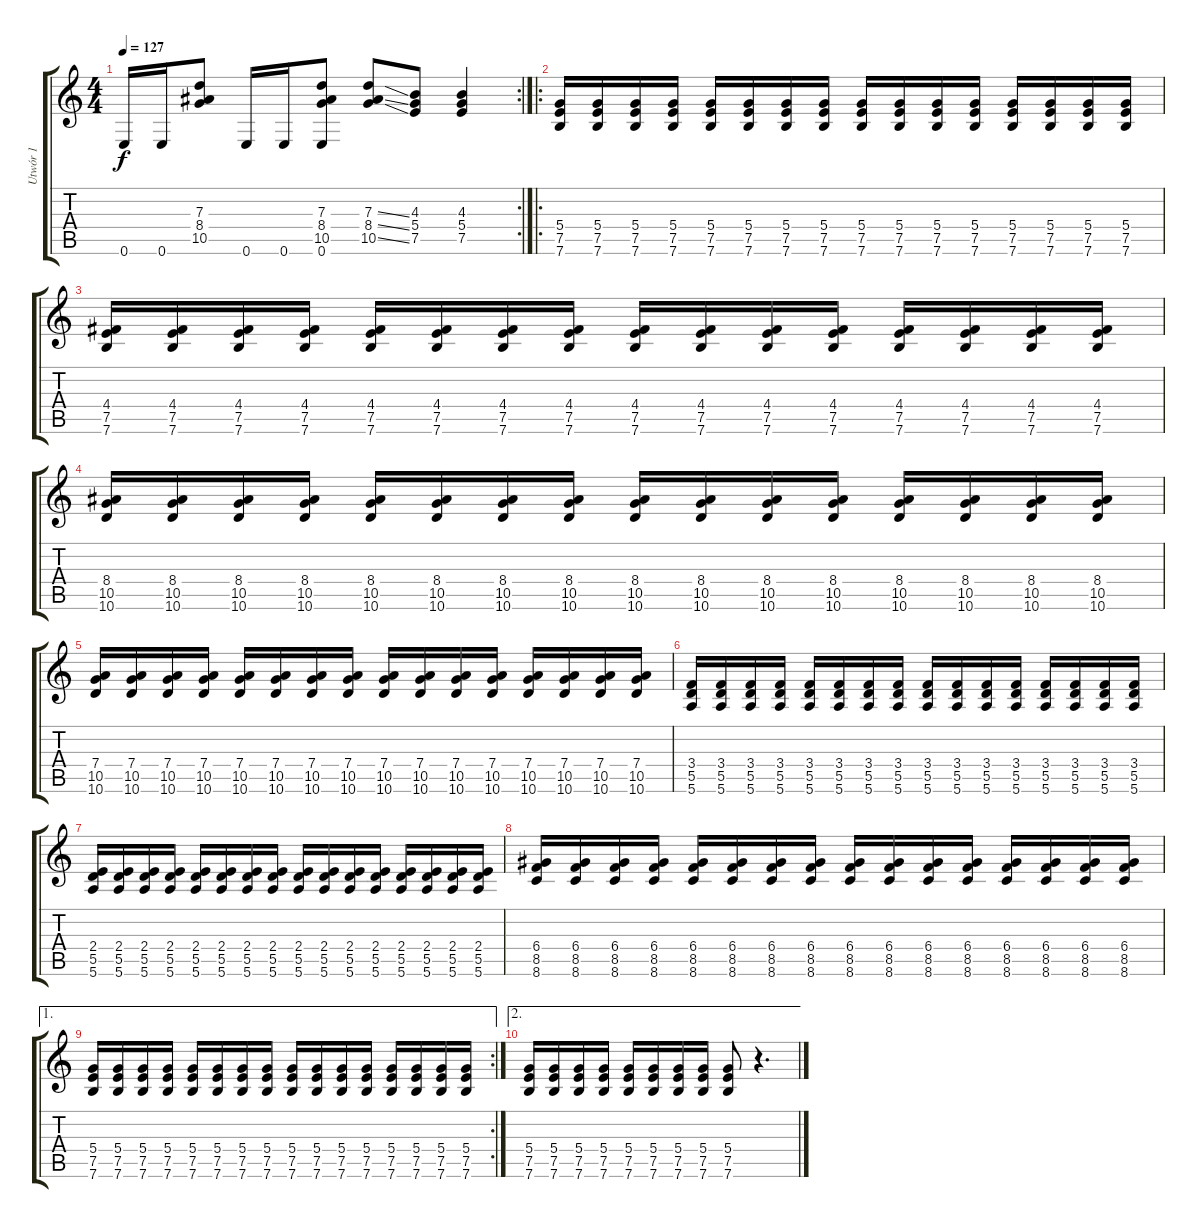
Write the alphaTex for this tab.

\track ("Utwór 1" "Utwór 1") {instrument acousticguitarnylon}
\staff {score tabs}
\tuning (E4 B3 G3 D3 A2 E2) {hide}
\rc 2
\ts (4 4)
\tempo 127
\clef g2
\ks c
0.6.16{dy f} 0.6.16 (7.3 8.4 10.5).8 0.6.16 0.6.16 (7.3 8.4 10.5 0.6).8 (7.3{ss} 8.4{ss} 10.5{ss}).8 (4.3 5.4 7.5).8 (4.3 5.4 7.5).4 |
\ro
(5.4 7.5 7.6).16 (5.4 7.5 7.6).16 (5.4 7.5 7.6).16 (5.4 7.5 7.6).16 (5.4 7.5 7.6).16 (5.4 7.5 7.6).16 (5.4 7.5 7.6).16 (5.4 7.5 7.6).16 (5.4 7.5 7.6).16 (5.4 7.5 7.6).16 (5.4 7.5 7.6).16 (5.4 7.5 7.6).16 (5.4 7.5 7.6).16 (5.4 7.5 7.6).16 (5.4 7.5 7.6).16 (5.4 7.5 7.6).16 |
(4.4 7.5 7.6).16 (4.4 7.5 7.6).16 (4.4 7.5 7.6).16 (4.4 7.5 7.6).16 (4.4 7.5 7.6).16 (4.4 7.5 7.6).16 (4.4 7.5 7.6).16 (4.4 7.5 7.6).16 (4.4 7.5 7.6).16 (4.4 7.5 7.6).16 (4.4 7.5 7.6).16 (4.4 7.5 7.6).16 (4.4 7.5 7.6).16 (4.4 7.5 7.6).16 (4.4 7.5 7.6).16 (4.4 7.5 7.6).16 |
(8.4 10.5 10.6).16 (8.4 10.5 10.6).16 (8.4 10.5 10.6).16 (8.4 10.5 10.6).16 (8.4 10.5 10.6).16 (8.4 10.5 10.6).16 (8.4 10.5 10.6).16 (8.4 10.5 10.6).16 (8.4 10.5 10.6).16 (8.4 10.5 10.6).16 (8.4 10.5 10.6).16 (8.4 10.5 10.6).16 (8.4 10.5 10.6).16 (8.4 10.5 10.6).16 (8.4 10.5 10.6).16 (8.4 10.5 10.6).16 |
(7.4 10.5 10.6).16 (7.4 10.5 10.6).16 (7.4 10.5 10.6).16 (7.4 10.5 10.6).16 (7.4 10.5 10.6).16 (7.4 10.5 10.6).16 (7.4 10.5 10.6).16 (7.4 10.5 10.6).16 (7.4 10.5 10.6).16 (7.4 10.5 10.6).16 (7.4 10.5 10.6).16 (7.4 10.5 10.6).16 (7.4 10.5 10.6).16 (7.4 10.5 10.6).16 (7.4 10.5 10.6).16 (7.4 10.5 10.6).16 |
(3.4 5.5 5.6).16 (3.4 5.5 5.6).16 (3.4 5.5 5.6).16 (3.4 5.5 5.6).16 (3.4 5.5 5.6).16 (3.4 5.5 5.6).16 (3.4 5.5 5.6).16 (3.4 5.5 5.6).16 (3.4 5.5 5.6).16 (3.4 5.5 5.6).16 (3.4 5.5 5.6).16 (3.4 5.5 5.6).16 (3.4 5.5 5.6).16 (3.4 5.5 5.6).16 (3.4 5.5 5.6).16 (3.4 5.5 5.6).16 |
(2.4 5.5 5.6).16 (2.4 5.5 5.6).16 (2.4 5.5 5.6).16 (2.4 5.5 5.6).16 (2.4 5.5 5.6).16 (2.4 5.5 5.6).16 (2.4 5.5 5.6).16 (2.4 5.5 5.6).16 (2.4 5.5 5.6).16 (2.4 5.5 5.6).16 (2.4 5.5 5.6).16 (2.4 5.5 5.6).16 (2.4 5.5 5.6).16 (2.4 5.5 5.6).16 (2.4 5.5 5.6).16 (2.4 5.5 5.6).16 |
(6.4 8.5 8.6).16 (6.4 8.5 8.6).16 (6.4 8.5 8.6).16 (6.4 8.5 8.6).16 (6.4 8.5 8.6).16 (6.4 8.5 8.6).16 (6.4 8.5 8.6).16 (6.4 8.5 8.6).16 (6.4 8.5 8.6).16 (6.4 8.5 8.6).16 (6.4 8.5 8.6).16 (6.4 8.5 8.6).16 (6.4 8.5 8.6).16 (6.4 8.5 8.6).16 (6.4 8.5 8.6).16 (6.4 8.5 8.6).16 |
\ae 1
\rc 2
(5.4 7.5 7.6).16 (5.4 7.5 7.6).16 (5.4 7.5 7.6).16 (5.4 7.5 7.6).16 (5.4 7.5 7.6).16 (5.4 7.5 7.6).16 (5.4 7.5 7.6).16 (5.4 7.5 7.6).16 (5.4 7.5 7.6).16 (5.4 7.5 7.6).16 (5.4 7.5 7.6).16 (5.4 7.5 7.6).16 (5.4 7.5 7.6).16 (5.4 7.5 7.6).16 (5.4 7.5 7.6).16 (5.4 7.5 7.6).16 |
\ae 2
(5.4 7.5 7.6).16 (5.4 7.5 7.6).16 (5.4 7.5 7.6).16 (5.4 7.5 7.6).16 (5.4 7.5 7.6).16 (5.4 7.5 7.6).16 (5.4 7.5 7.6).16 (5.4 7.5 7.6).16 (5.4 7.5 7.6).8 r.4{d}
